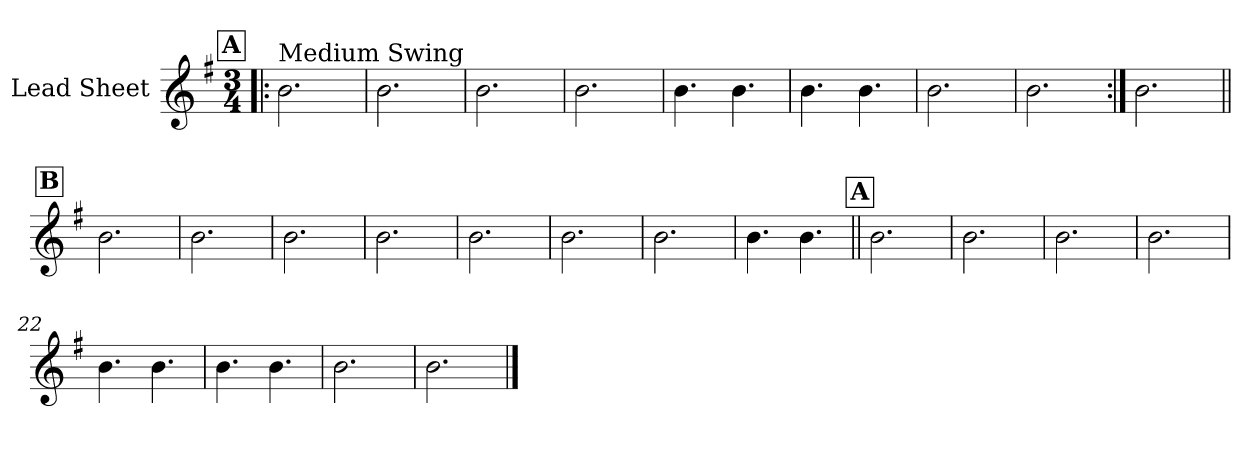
**kern
*part1
*staff1
*I"Lead Sheet
*clefG2
*k[f#]
*G:
*M3/4
!!LO:REH:place=s1:a:fs=14:t=A
=1!|:
!LO:TX:a:t=Medium Swing
2.b\
=2
2.b\
=3
2.b\
=4
2.b\
!!LO:LB:g=z
=5
4.b\
4.b\
=6
4.b\
4.b\
=7
2.b\
=8
2.b\
!!LO:LB:g=z
=9:|!
2.b\
!!LO:LB:g=z
!!LO:REH:place=s1:a:fs=14:t=B
=10||
2.b\
=11
2.b\
=12
2.b\
=13
2.b\
!!LO:LB:g=z
=14
2.b\
=15
2.b\
=16
2.b\
=17
4.b\
4.b\
!!LO:LB:g=z
!!LO:REH:place=s1:a:fs=14:t=A
=18||
2.b\
=19
2.b\
=20
2.b\
=21
2.b\
!!LO:LB:g=z
=22
4.b\
4.b\
=23
4.b\
4.b\
=24
2.b\
=25
2.b\
==
*-
